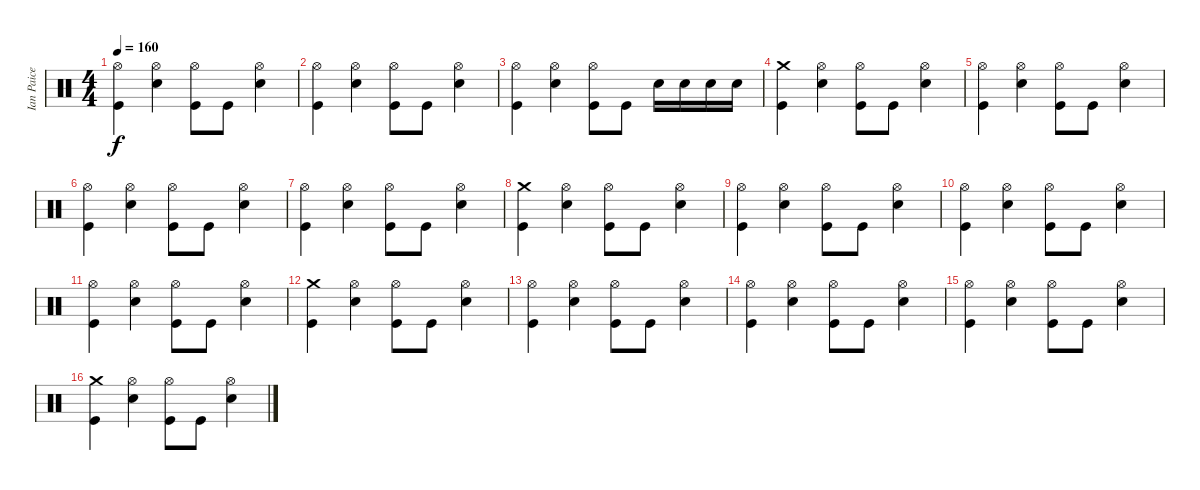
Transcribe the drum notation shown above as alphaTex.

\track ("Ian Paice" "Ian Paice") {instrument percussion}
\staff {score}
\articulation defaults
\ts (4 4)
\tempo 160
\clef neutral
\ks c
("Hi-Hat (open)" "Kick (hit)").4{dy f} ("Hi-Hat (open)" "Electric Snare (hit)").4 ("Hi-Hat (open)" "Kick (hit)").8 "Kick (hit)".8 ("Hi-Hat (open)" "Electric Snare (hit)").4 |
("Hi-Hat (open)" "Kick (hit)").4 ("Hi-Hat (open)" "Electric Snare (hit)").4 ("Hi-Hat (open)" "Kick (hit)").8 "Kick (hit)".8 ("Hi-Hat (open)" "Electric Snare (hit)").4 |
("Hi-Hat (open)" "Kick (hit)").4 ("Hi-Hat (open)" "Electric Snare (hit)").4 ("Hi-Hat (open)" "Kick (hit)").8 "Kick (hit)".8 "Electric Snare (hit)".16 "Electric Snare (hit)".16 "Electric Snare (hit)".16 "Electric Snare (hit)".16 |
("Crash medium (hit)" "Kick (hit)").4 ("Hi-Hat (open)" "Electric Snare (hit)").4 ("Hi-Hat (open)" "Kick (hit)").8 "Kick (hit)".8 ("Hi-Hat (open)" "Electric Snare (hit)").4 |
("Hi-Hat (open)" "Kick (hit)").4 ("Hi-Hat (open)" "Electric Snare (hit)").4 ("Hi-Hat (open)" "Kick (hit)").8 "Kick (hit)".8 ("Hi-Hat (open)" "Electric Snare (hit)").4 |
("Hi-Hat (open)" "Kick (hit)").4 ("Hi-Hat (open)" "Electric Snare (hit)").4 ("Hi-Hat (open)" "Kick (hit)").8 "Kick (hit)".8 ("Hi-Hat (open)" "Electric Snare (hit)").4 |
("Hi-Hat (open)" "Kick (hit)").4 ("Hi-Hat (open)" "Electric Snare (hit)").4 ("Hi-Hat (open)" "Kick (hit)").8 "Kick (hit)".8 ("Hi-Hat (open)" "Electric Snare (hit)").4 |
("Crash medium (hit)" "Kick (hit)").4 ("Hi-Hat (open)" "Electric Snare (hit)").4 ("Hi-Hat (open)" "Kick (hit)").8 "Kick (hit)".8 ("Hi-Hat (open)" "Electric Snare (hit)").4 |
("Hi-Hat (open)" "Kick (hit)").4 ("Hi-Hat (open)" "Electric Snare (hit)").4 ("Hi-Hat (open)" "Kick (hit)").8 "Kick (hit)".8 ("Hi-Hat (open)" "Electric Snare (hit)").4 |
("Hi-Hat (open)" "Kick (hit)").4 ("Hi-Hat (open)" "Electric Snare (hit)").4 ("Hi-Hat (open)" "Kick (hit)").8 "Kick (hit)".8 ("Hi-Hat (open)" "Electric Snare (hit)").4 |
("Hi-Hat (open)" "Kick (hit)").4 ("Hi-Hat (open)" "Electric Snare (hit)").4 ("Hi-Hat (open)" "Kick (hit)").8 "Kick (hit)".8 ("Hi-Hat (open)" "Electric Snare (hit)").4 |
("Crash medium (hit)" "Kick (hit)").4 ("Hi-Hat (open)" "Electric Snare (hit)").4 ("Hi-Hat (open)" "Kick (hit)").8 "Kick (hit)".8 ("Hi-Hat (open)" "Electric Snare (hit)").4 |
("Hi-Hat (open)" "Kick (hit)").4 ("Hi-Hat (open)" "Electric Snare (hit)").4 ("Hi-Hat (open)" "Kick (hit)").8 "Kick (hit)".8 ("Hi-Hat (open)" "Electric Snare (hit)").4 |
("Hi-Hat (open)" "Kick (hit)").4 ("Hi-Hat (open)" "Electric Snare (hit)").4 ("Hi-Hat (open)" "Kick (hit)").8 "Kick (hit)".8 ("Hi-Hat (open)" "Electric Snare (hit)").4 |
("Hi-Hat (open)" "Kick (hit)").4 ("Hi-Hat (open)" "Electric Snare (hit)").4 ("Hi-Hat (open)" "Kick (hit)").8 "Kick (hit)".8 ("Hi-Hat (open)" "Electric Snare (hit)").4 |
("Crash medium (hit)" "Kick (hit)").4 ("Hi-Hat (open)" "Electric Snare (hit)").4 ("Hi-Hat (open)" "Kick (hit)").8 "Kick (hit)".8 ("Hi-Hat (open)" "Electric Snare (hit)").4
